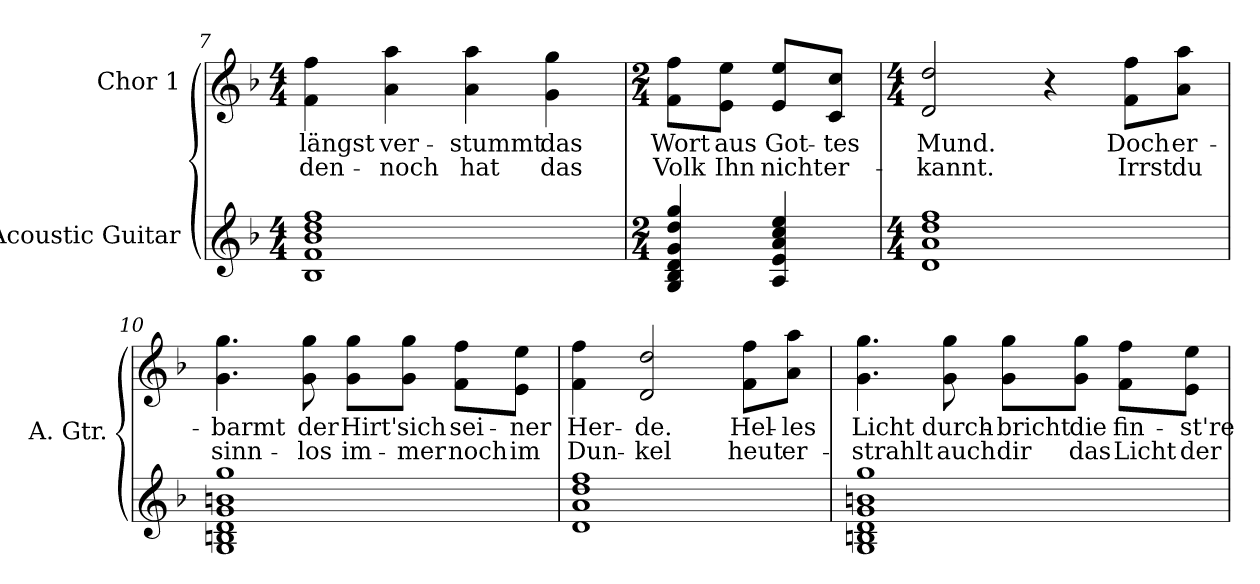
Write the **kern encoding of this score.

**kern	**kern	**text	**text
*part2	*part1	*part1	*part1
*staff2	*staff1	*staff1	*staff1
*I"Acoustic Guitar	*I"Chor 1	*	*
*I'A. Gtr.	*	*	*
!!LO:LB:g=z
*clefG2	*clefG2	*	*
*ITrd7c12	*	*	*
*k[b-]	*k[b-]	*	*
*d:	*d:	*	*
*M4/4	*M4/4	*	*
=7	=7	=7	=7
!	!	!LO:LY:b:color=#000000	!LO:LY:b:color=#000000
1BB-i 1Fi 1B-i 1di 1fi	4fi\ 4ffi	längst	den-
!	!	!LO:LY:b:color=#000000	!LO:LY:b:color=#000000
.	4ai\ 4aai	ver-	-noch
!	!	!LO:LY:b:color=#000000	!LO:LY:b:color=#000000
.	4ai\ 4aai	-stummt	hat
!	!	!LO:LY:b:color=#000000	!LO:LY:b:color=#000000
.	4gi\ 4ggi	das	das
=8	=8	=8	=8
*M2/4	*M2/4	*	*
!	!	!LO:LY:b:color=#000000	!LO:LY:b:color=#000000
4GGi/ 4BB-i 4Di 4Gi 4di 4gi	8fi\ 8ffi\L	Wort	Volk
!	!	!LO:LY:b:color=#000000	!LO:LY:b:color=#000000
.	8ei\ 8eei\J	aus	Ihn
!	!	!LO:LY:b:color=#000000	!LO:LY:b:color=#000000
4AAi/ 4Ei 4Ai 4ci 4ei	8ei/ 8eei/L	Got-	nicht
!	!	!LO:LY:b:color=#000000	!LO:LY:b:color=#000000
.	8ci/ 8cci/J	-tes	er-
=9	=9	=9	=9
*M4/4	*M4/4	*	*
!	!	!LO:LY:b:color=#000000	!LO:LY:b:color=#000000
1Di 1Ai 1di 1fi	2di/ 2ddi	Mund.	-kannt.
.	4r	.	.
!	!	!LO:LY:b:color=#000000	!LO:LY:b:color=#000000
.	8fi\ 8ffi\L	Doch	Irrst
!	!	!LO:LY:b:color=#000000	!LO:LY:b:color=#000000
.	8ai\ 8aai\J	er-	du
!!LO:LB:g=z
=10	=10	=10	=10
!	!	!LO:LY:b:color=#000000	!LO:LY:b:color=#000000
1GGi 1BBni 1Di 1Gi 1Bni 1gi	4.gi\ 4.ggi	-barmt	sinn-
!	!	!LO:LY:b:color=#000000	!LO:LY:b:color=#000000
.	8gi\ 8ggi	der	-los
!	!	!LO:LY:b:color=#000000	!LO:LY:b:color=#000000
.	8gi\ 8ggi\L	Hirt'	im-
!	!	!LO:LY:b:color=#000000	!LO:LY:b:color=#000000
.	8gi\ 8ggi\J	sich	-mer
!	!	!LO:LY:b:color=#000000	!LO:LY:b:color=#000000
.	8fi\ 8ffi\L	sei-	noch
!	!	!LO:LY:b:color=#000000	!LO:LY:b:color=#000000
.	8ei\ 8eei\J	-ner	im
=11	=11	=11	=11
!	!	!LO:LY:b:color=#000000	!LO:LY:b:color=#000000
1Di 1Ai 1di 1fi	4fi\ 4ffi	Her-	Dun-
!	!	!LO:LY:b:color=#000000	!LO:LY:b:color=#000000
.	2di/ 2ddi	-de.	-kel
!	!	!LO:LY:b:color=#000000	!LO:LY:b:color=#000000
.	8fi\ 8ffi\L	Hel-	heut
!	!	!LO:LY:b:color=#000000	!LO:LY:b:color=#000000
.	8ai\ 8aai\J	-les	er-
=12	=12	=12	=12
!	!	!LO:LY:b:color=#000000	!LO:LY:b:color=#000000
1GGi 1BBni 1Di 1Gi 1Bni 1gi	4.gi\ 4.ggi	Licht	-strahlt
!	!	!LO:LY:b:color=#000000	!LO:LY:b:color=#000000
.	8gi\ 8ggi	durch-	auch
!	!	!LO:LY:b:color=#000000	!LO:LY:b:color=#000000
.	8gi\ 8ggi\L	-bricht	dir
!	!	!LO:LY:b:color=#000000	!LO:LY:b:color=#000000
.	8gi\ 8ggi\J	die	das
!	!	!LO:LY:b:color=#000000	!LO:LY:b:color=#000000
.	8fi\ 8ffi\L	fin-	Licht
!	!	!LO:LY:b:color=#000000	!LO:LY:b:color=#000000
.	8ei\ 8eei\J	-st're	der
=	=	=	=
*-	*-	*-	*-
